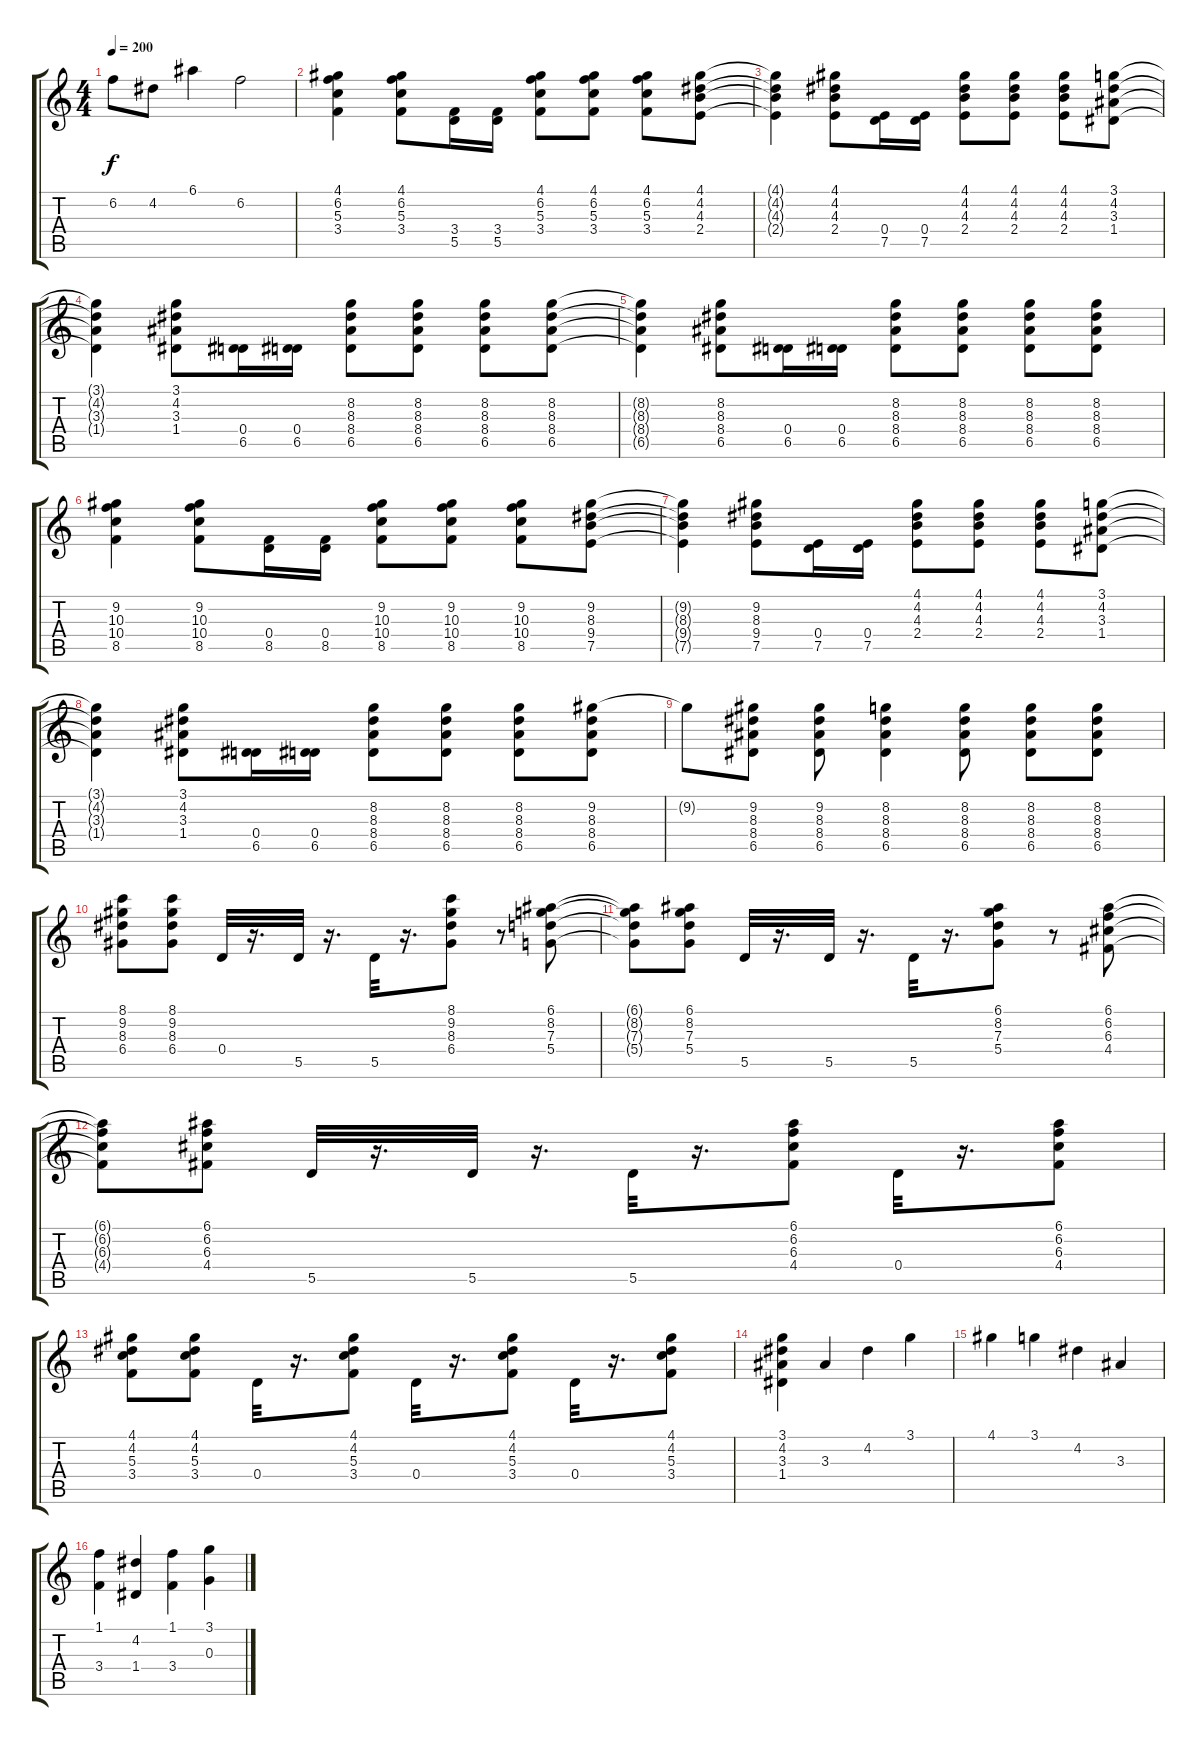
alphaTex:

\track "" {instrument acousticguitarsteel}
\staff {score tabs}
\tuning (E4 B3 G3 D3 A2 E2) {hide}
\ts (4 4)
\tempo 200
\clef g2
\ks c
6.2.8{dy f} 4.2.8 6.1.4 6.2.2 |
(4.1 6.2 5.3 3.4).4 (4.1 6.2 5.3 3.4).8 (3.4 5.5).16 (3.4 5.5).16 (4.1 6.2 5.3 3.4).8 (4.1 6.2 5.3 3.4).8 (4.1 6.2 5.3 3.4).8 (4.1 4.2 4.3 2.4).8 |
(4.1{t} 4.2{t} 4.3{t} 2.4{t}).4 (4.1 4.2 4.3 2.4).8 (0.4 7.5).16 (0.4 7.5).16 (4.1 4.2 4.3 2.4).8 (4.1 4.2 4.3 2.4).8 (4.1 4.2 4.3 2.4).8 (3.1 4.2 3.3 1.4).8 |
(3.1{t} 4.2{t} 3.3{t} 1.4{t}).4 (3.1 4.2 3.3 1.4).8 (0.4 6.5).16 (0.4 6.5).16 (8.2 8.3 8.4 6.5).8 (8.2 8.3 8.4 6.5).8 (8.2 8.3 8.4 6.5).8 (8.2 8.3 8.4 6.5).8 |
(8.2{t} 8.3{t} 8.4{t} 6.5{t}).4 (8.2 8.3 8.4 6.5).8 (0.4 6.5).16 (0.4 6.5).16 (8.2 8.3 8.4 6.5).8 (8.2 8.3 8.4 6.5).8 (8.2 8.3 8.4 6.5).8 (8.2 8.3 8.4 6.5).8 |
(9.2 10.3 10.4 8.5).4 (9.2 10.3 10.4 8.5).8 (0.4 8.5).16 (0.4 8.5).16 (9.2 10.3 10.4 8.5).8 (9.2 10.3 10.4 8.5).8 (9.2 10.3 10.4 8.5).8 (9.2 8.3 9.4 7.5).8 |
(9.2{t} 8.3{t} 9.4{t} 7.5{t}).4 (9.2 8.3 9.4 7.5).8 (0.4 7.5).16 (0.4 7.5).16 (4.1 4.2 4.3 2.4).8 (4.1 4.2 4.3 2.4).8 (4.1 4.2 4.3 2.4).8 (3.1 4.2 3.3 1.4).8 |
(3.1{t} 4.2{t} 3.3{t} 1.4{t}).4 (3.1 4.2 3.3 1.4).8 (0.4 6.5).16 (0.4 6.5).16 (8.2 8.3 8.4 6.5).8 (8.2 8.3 8.4 6.5).8 (8.2 8.3 8.4 6.5).8 (9.2 8.3 8.4 6.5).8 |
9.2{t}.8 (9.2 8.3 8.4 6.5).8 (9.2 8.3 8.4 6.5).8 (8.2 8.3 8.4 6.5).4 (8.2 8.3 8.4 6.5).8 (8.2 8.3 8.4 6.5).8 (8.2 8.3 8.4 6.5).8 |
(8.1 9.2 8.3 6.4).8 (8.1 9.2 8.3 6.4).8 0.4.32 r.16{d} 5.5.32 r.16{d} 5.5.32 r.16{d} (8.1 9.2 8.3 6.4).8 r.8 (6.1 8.2 7.3 5.4).8 |
(6.1{t} 8.2{t} 7.3{t} 5.4{t}).8 (6.1 8.2 7.3 5.4).8 5.5.32 r.16{d} 5.5.32 r.16{d} 5.5.32 r.16{d} (6.1 8.2 7.3 5.4).8 r.8 (6.1 6.2 6.3 4.4).8 |
(6.1{t} 6.2{t} 6.3{t} 4.4{t}).8 (6.1 6.2 6.3 4.4).8 5.5.32 r.16{d} 5.5.32 r.16{d} 5.5.32 r.16{d} (6.1 6.2 6.3 4.4).8 0.4.32 r.16{d} (6.1 6.2 6.3 4.4).8 |
(4.1 4.2 5.3 3.4).8 (4.1 4.2 5.3 3.4).8 0.4.32 r.16{d} (4.1 4.2 5.3 3.4).8 0.4.32 r.16{d} (4.1 4.2 5.3 3.4).8 0.4.32 r.16{d} (4.1 4.2 5.3 3.4).8 |
(3.1 4.2 3.3 1.4).4 3.3.4 4.2.4 3.1.4 |
4.1.4 3.1.4 4.2.4 3.3.4 |
(1.1 3.4).4 (4.2 1.4).4 (1.1 3.4).4 (3.1 0.3).4
